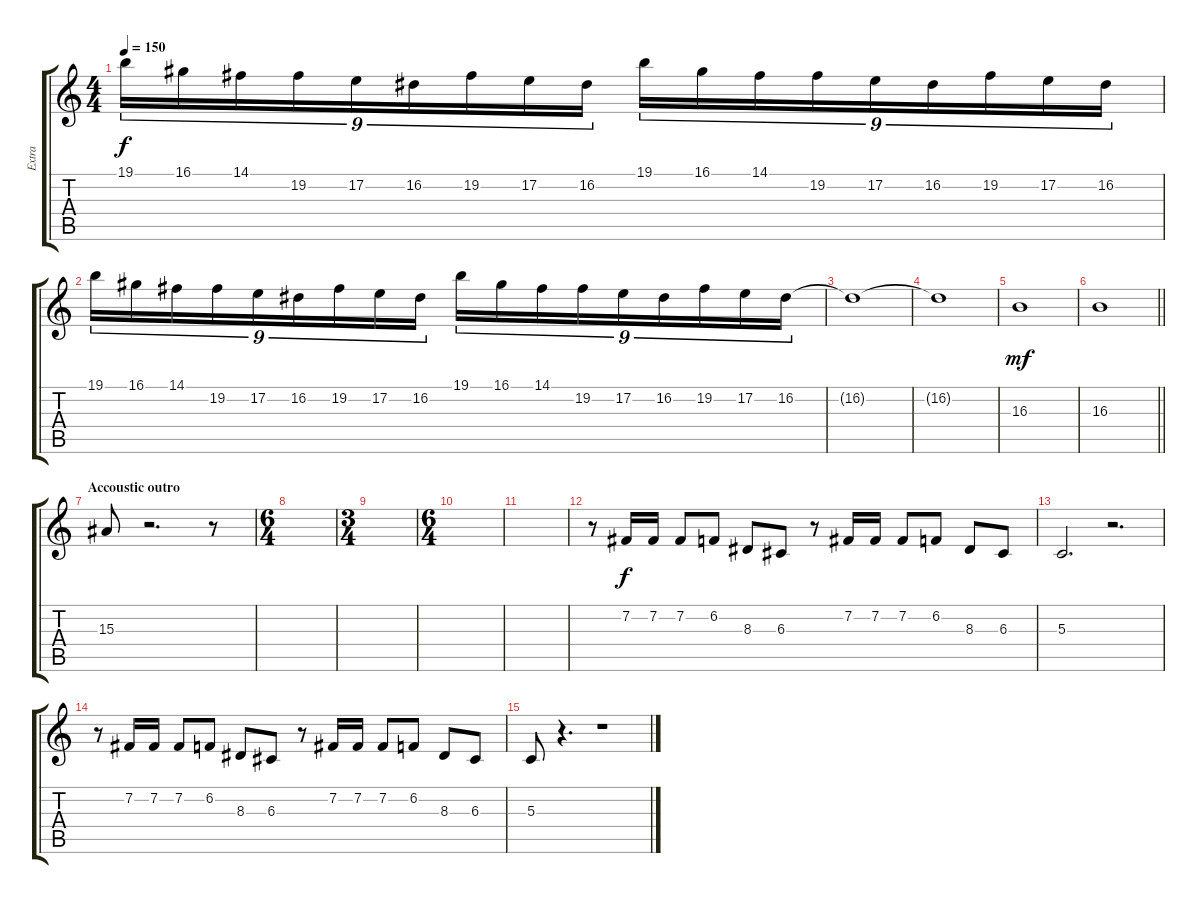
\track ("Extra" "Extra") {instrument stringensemble2}
\staff {score tabs}
\tuning (E4 B3 G3 D3 A2 E2) {hide}
\ts (4 4)
\tempo 150
\clef g2
\ks c
19.1.16{tu (9 8) dy f} 16.1.16{tu (9 8)} 14.1.16{tu (9 8)} 19.2.16{tu (9 8)} 17.2.16{tu (9 8)} 16.2.16{tu (9 8)} 19.2.16{tu (9 8)} 17.2.16{tu (9 8)} 16.2.16{tu (9 8)} 19.1.16{tu (9 8)} 16.1.16{tu (9 8)} 14.1.16{tu (9 8)} 19.2.16{tu (9 8)} 17.2.16{tu (9 8)} 16.2.16{tu (9 8)} 19.2.16{tu (9 8)} 17.2.16{tu (9 8)} 16.2.16{tu (9 8)} |
19.1.16{tu (9 8)} 16.1.16{tu (9 8)} 14.1.16{tu (9 8)} 19.2.16{tu (9 8)} 17.2.16{tu (9 8)} 16.2.16{tu (9 8)} 19.2.16{tu (9 8)} 17.2.16{tu (9 8)} 16.2.16{tu (9 8)} 19.1.16{tu (9 8)} 16.1.16{tu (9 8)} 14.1.16{tu (9 8)} 19.2.16{tu (9 8)} 17.2.16{tu (9 8)} 16.2.16{tu (9 8)} 19.2.16{tu (9 8)} 17.2.16{tu (9 8)} 16.2.16{tu (9 8)} |
16.2{t}.1{volume 8} |
16.2{t}.1 |
16.3.1{dy mf volume 13} |
\barLineRight lightlight
16.3.1 |
\section ("" "Accoustic outro")
15.3.8 r.2{d} r.8 |
\ts (6 4)
|
\ts (3 4)
|
\ts (6 4)
|
|
r.8{instrument acousticguitarsteel} 7.2.16{dy f} 7.2.16 7.2.8 6.2.8 8.3.8 6.3.8 r.8 7.2.16 7.2.16 7.2.8 6.2.8 8.3.8 6.3.8 |
5.3.2{d} r.2{d} |
r.8 7.2.16 7.2.16 7.2.8 6.2.8 8.3.8 6.3.8 r.8 7.2.16 7.2.16 7.2.8 6.2.8 8.3.8 6.3.8 |
5.3.8 r.4{d} r.1
